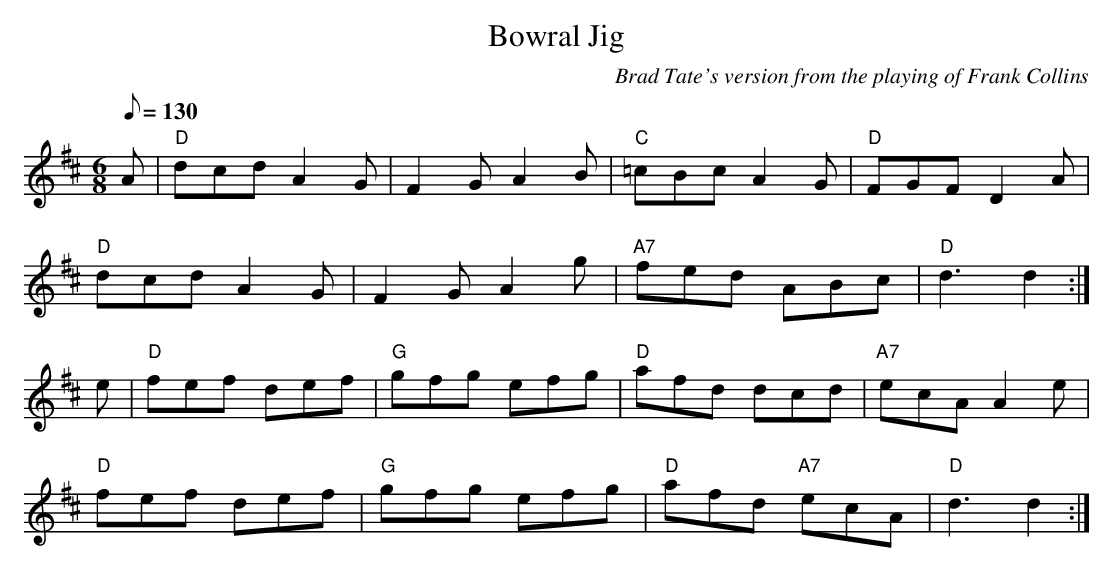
X:1
T:Bowral Jig
M:6/8
L:1/8
Q:130
C:Brad Tate's version from the playing of Frank Collins
K:D
A|"D"dcd A2G|F2GA2B|"C"=cBcA2G|"D"FGFD2A|
"D"dcd A2G|F2GA2g|"A7"fed ABc|"D"d3d2:|
e|"D"fef def|"G"gfg efg|"D"afd dcd|"A7"ecAA2e|
"D"fef def|"G"gfg efg|"D"afd "A7"ecA|"D"d3d2:|
